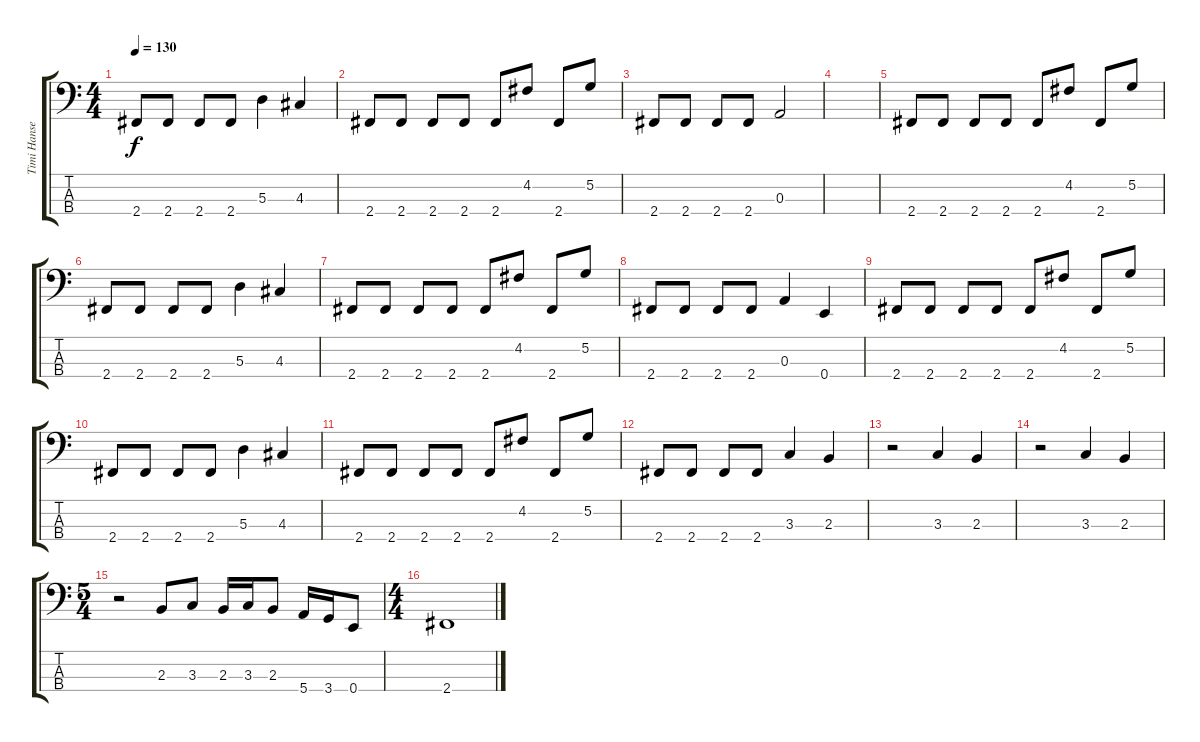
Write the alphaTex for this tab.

\track ("Timi Hansen" "Timi Hanse") {instrument electricbasspick}
\staff {score tabs}
\tuning (G2 D2 A1 E1) {hide}
\ts (4 4)
\tempo 130
\clef f4
\ks c
2.4.8{dy f} 2.4.8 2.4.8 2.4.8 5.3.4 4.3.4 |
2.4.8 2.4.8 2.4.8 2.4.8 2.4.8 4.2.8 2.4.8 5.2.8 |
2.4.8 2.4.8 2.4.8 2.4.8 0.3.2 |
|
2.4.8 2.4.8 2.4.8 2.4.8 2.4.8 4.2.8 2.4.8 5.2.8 |
2.4.8 2.4.8 2.4.8 2.4.8 5.3.4 4.3.4 |
2.4.8 2.4.8 2.4.8 2.4.8 2.4.8 4.2.8 2.4.8 5.2.8 |
2.4.8 2.4.8 2.4.8 2.4.8 0.3.4 0.4.4 |
2.4.8 2.4.8 2.4.8 2.4.8 2.4.8 4.2.8 2.4.8 5.2.8 |
2.4.8 2.4.8 2.4.8 2.4.8 5.3.4 4.3.4 |
2.4.8 2.4.8 2.4.8 2.4.8 2.4.8 4.2.8 2.4.8 5.2.8 |
2.4.8 2.4.8 2.4.8 2.4.8 3.3.4 2.3.4 |
r.2 3.3.4 2.3.4 |
r.2 3.3.4 2.3.4 |
\ts (5 4)
r.2 2.3.8 3.3.8 2.3.16 3.3.16 2.3.8 5.4.16 3.4.16 0.4.8 |
\ts (4 4)
2.4.1
